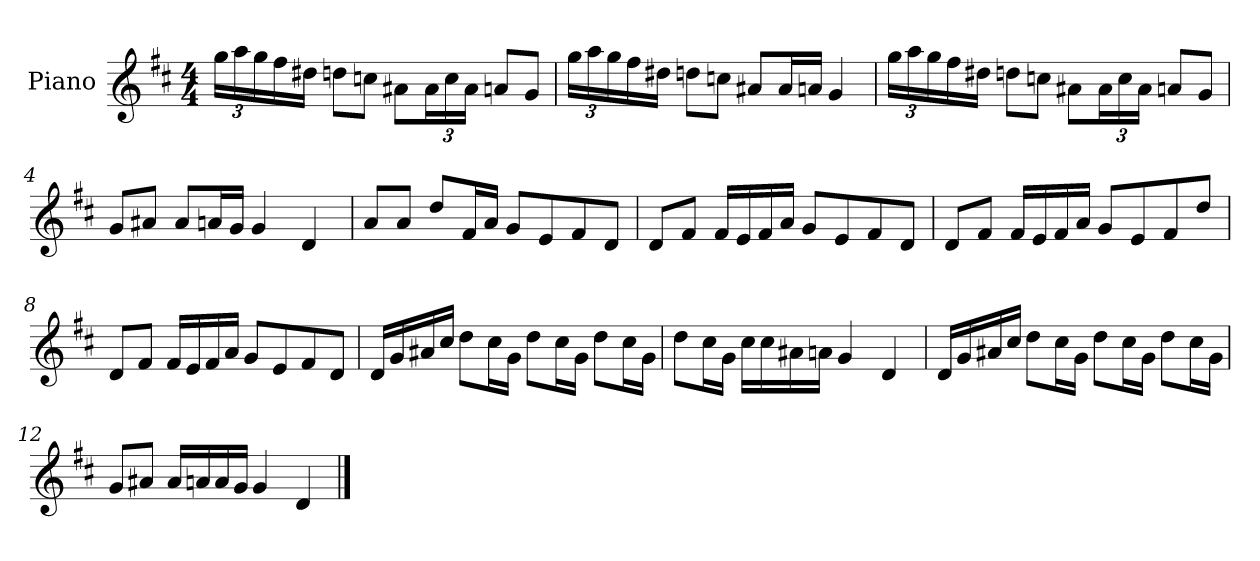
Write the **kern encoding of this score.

**kern
*part1
*staff1
*I"Piano
*I'P-no
*clefG2
*k[f#c#]
*M4/4
*MM90
*Xbrackettup
=1
24gg\LL
24aa\
24gg\
16ff#\
16dd#X\JJ
8ddn\L
8ccn\J
8a#X\L
24a#\L
24cc\
24a#\JJ
8an/L
8g/J
=2
24gg\LL
24aa\
24gg\
16ff#\
16dd#X\JJ
8ddn\L
8ccn\J
8a#X/L
16a#/L
16an/JJ
4g/
!!LO:LB:g=z
=3
24gg\LL
24aa\
24gg\
16ff#\
16dd#X\JJ
8ddn\L
8ccn\J
8a#X\L
24a#\L
24cc\
24a#\JJ
8an/L
8g/J
=4
8g/L
8a#X/J
8a#/L
16an/L
16g/JJ
4g/
4d/
=5
8a/L
8a/J
8dd/L
16f#/L
16a/JJ
8g/L
8e/
8f#/
8d/J
=6
8d/L
8f#/J
16f#/LL
16e/
16f#/
16a/JJ
8g/L
8e/
8f#/
8d/J
!!LO:LB:g=z
=7
8d/L
8f#/J
16f#/LL
16e/
16f#/
16a/JJ
8g/L
8e/
8f#/
8dd/J
=8
8d/L
8f#/J
16f#/LL
16e/
16f#/
16a/JJ
8g/L
8e/
8f#/
8d/J
=9
16d/LL
16g/
16a#X/
16cc#/JJ
8dd\L
16cc#\L
16g\JJ
8dd\L
16cc#\L
16g\JJ
8dd\L
16cc#\L
16g\JJ
=10
8dd\L
16cc#\L
16g\JJ
16cc#\LL
16cc#\
16a#X\
16an\JJ
4g/
4d/
!!LO:LB:g=z
=11
16d/LL
16g/
16a#X/
16cc#/JJ
8dd\L
16cc#\L
16g\JJ
8dd\L
16cc#\L
16g\JJ
8dd\L
16cc#\L
16g\JJ
=12
8g/L
8a#X/J
16a#/LL
16an/
16a/
16g/JJ
4g/
4d/
==
*-
